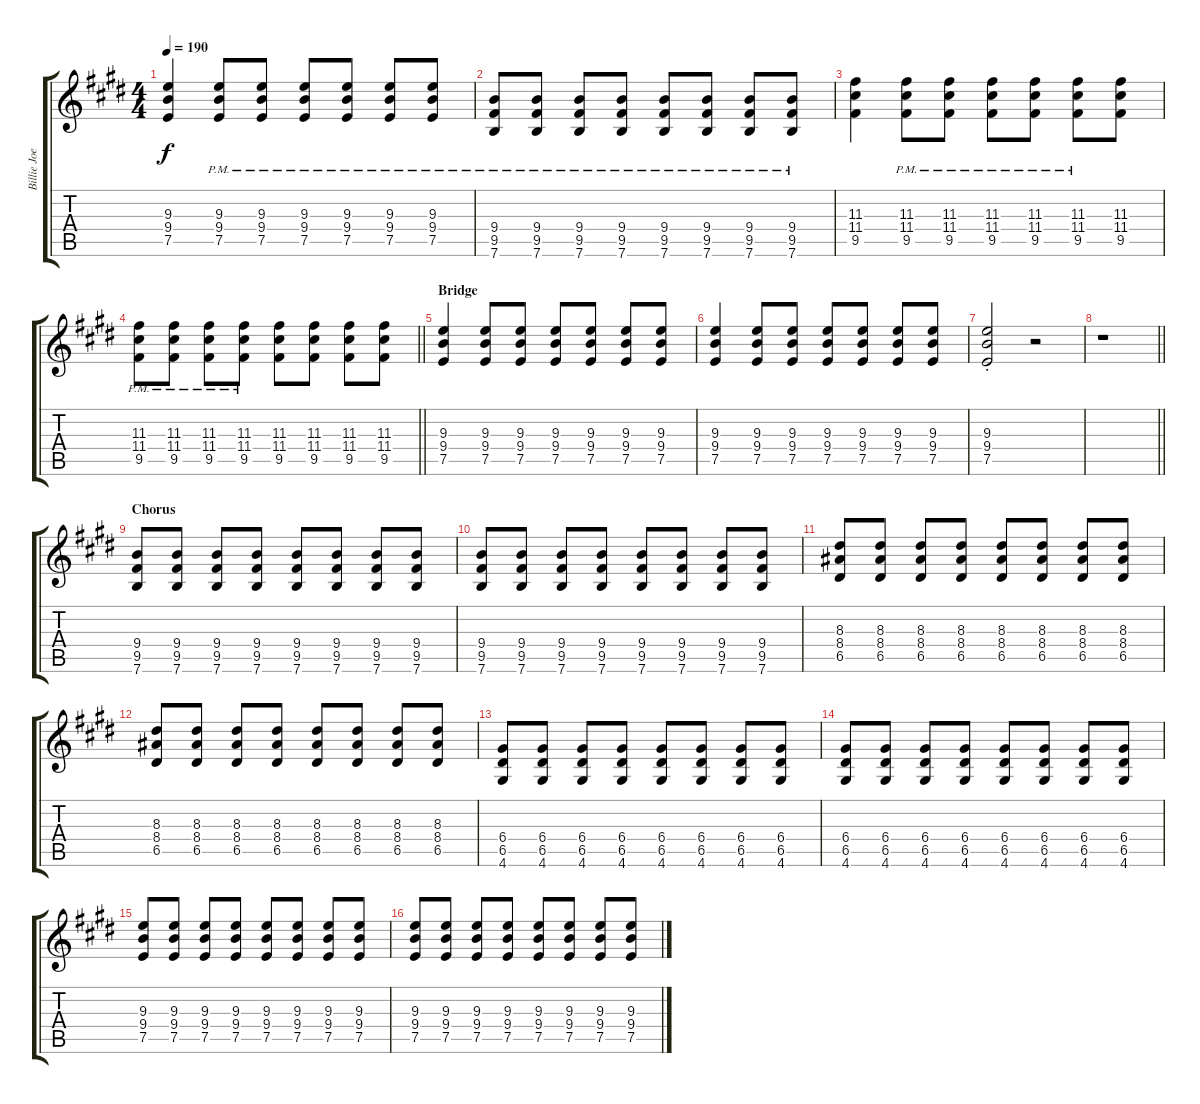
\track ("Billie Joe Armstrong (Rhthym Guitar)" "Billie Joe") {instrument overdrivenguitar}
\staff {score tabs}
\tuning (E4 B3 G3 D3 A2 E2) {hide}
\ts (4 4)
\tempo 190
\clef g2
\ks e
(9.3 9.4 7.5).4{dy f} (9.3{pm} 9.4{pm} 7.5{pm}).8 (9.3{pm} 9.4{pm} 7.5{pm}).8 (9.3{pm} 9.4{pm} 7.5{pm}).8 (9.3{pm} 9.4{pm} 7.5{pm}).8 (9.3{pm} 9.4{pm} 7.5{pm}).8 (9.3{pm} 9.4{pm} 7.5{pm}).8 |
(9.4{pm} 9.5{pm} 7.6{pm}).8 (9.4{pm} 9.5{pm} 7.6{pm}).8 (9.4{pm} 9.5{pm} 7.6{pm}).8 (9.4{pm} 9.5{pm} 7.6{pm}).8 (9.4{pm} 9.5{pm} 7.6{pm}).8 (9.4{pm} 9.5{pm} 7.6{pm}).8 (9.4{pm} 9.5{pm} 7.6{pm}).8 (9.4{pm} 9.5{pm} 7.6{pm}).8 |
(11.3 11.4 9.5).4 (11.3{pm} 11.4{pm} 9.5{pm}).8 (11.3{pm} 11.4{pm} 9.5{pm}).8 (11.3{pm} 11.4{pm} 9.5{pm}).8 (11.3{pm} 11.4{pm} 9.5{pm}).8 (11.3{pm} 11.4{pm} 9.5{pm}).8 (11.3 11.4 9.5).8 |
\barLineRight lightlight
(11.3{pm} 11.4{pm} 9.5{pm}).8 (11.3{pm} 11.4{pm} 9.5{pm}).8 (11.3{pm} 11.4{pm} 9.5{pm}).8 (11.3{pm} 11.4{pm} 9.5{pm}).8 (11.3 11.4 9.5).8 (11.3 11.4 9.5).8 (11.3 11.4 9.5).8 (11.3 11.4 9.5).8 |
\section ("" "Bridge")
(9.3 9.4 7.5).4 (9.3 9.4 7.5).8 (9.3 9.4 7.5).8 (9.3 9.4 7.5).8 (9.3 9.4 7.5).8 (9.3 9.4 7.5).8 (9.3 9.4 7.5).8 |
(9.3 9.4 7.5).4 (9.3 9.4 7.5).8 (9.3 9.4 7.5).8 (9.3 9.4 7.5).8 (9.3 9.4 7.5).8 (9.3 9.4 7.5).8 (9.3 9.4 7.5).8 |
(9.3{st} 9.4{st} 7.5{st}).2 r.2 |
\barLineRight lightlight
r.1 |
\section ("" "Chorus")
(9.4 9.5 7.6).8 (9.4 9.5 7.6).8 (9.4 9.5 7.6).8 (9.4 9.5 7.6).8 (9.4 9.5 7.6).8 (9.4 9.5 7.6).8 (9.4 9.5 7.6).8 (9.4 9.5 7.6).8 |
(9.4 9.5 7.6).8 (9.4 9.5 7.6).8 (9.4 9.5 7.6).8 (9.4 9.5 7.6).8 (9.4 9.5 7.6).8 (9.4 9.5 7.6).8 (9.4 9.5 7.6).8 (9.4 9.5 7.6).8 |
(8.3 8.4 6.5).8 (8.3 8.4 6.5).8 (8.3 8.4 6.5).8 (8.3 8.4 6.5).8 (8.3 8.4 6.5).8 (8.3 8.4 6.5).8 (8.3 8.4 6.5).8 (8.3 8.4 6.5).8 |
(8.3 8.4 6.5).8 (8.3 8.4 6.5).8 (8.3 8.4 6.5).8 (8.3 8.4 6.5).8 (8.3 8.4 6.5).8 (8.3 8.4 6.5).8 (8.3 8.4 6.5).8 (8.3 8.4 6.5).8 |
(6.4 6.5 4.6).8 (6.4 6.5 4.6).8 (6.4 6.5 4.6).8 (6.4 6.5 4.6).8 (6.4 6.5 4.6).8 (6.4 6.5 4.6).8 (6.4 6.5 4.6).8 (6.4 6.5 4.6).8 |
(6.4 6.5 4.6).8 (6.4 6.5 4.6).8 (6.4 6.5 4.6).8 (6.4 6.5 4.6).8 (6.4 6.5 4.6).8 (6.4 6.5 4.6).8 (6.4 6.5 4.6).8 (6.4 6.5 4.6).8 |
(9.3 9.4 7.5).8 (9.3 9.4 7.5).8 (9.3 9.4 7.5).8 (9.3 9.4 7.5).8 (9.3 9.4 7.5).8 (9.3 9.4 7.5).8 (9.3 9.4 7.5).8 (9.3 9.4 7.5).8 |
(9.3 9.4 7.5).8 (9.3 9.4 7.5).8 (9.3 9.4 7.5).8 (9.3 9.4 7.5).8 (9.3 9.4 7.5).8 (9.3 9.4 7.5).8 (9.3 9.4 7.5).8 (9.3 9.4 7.5).8
